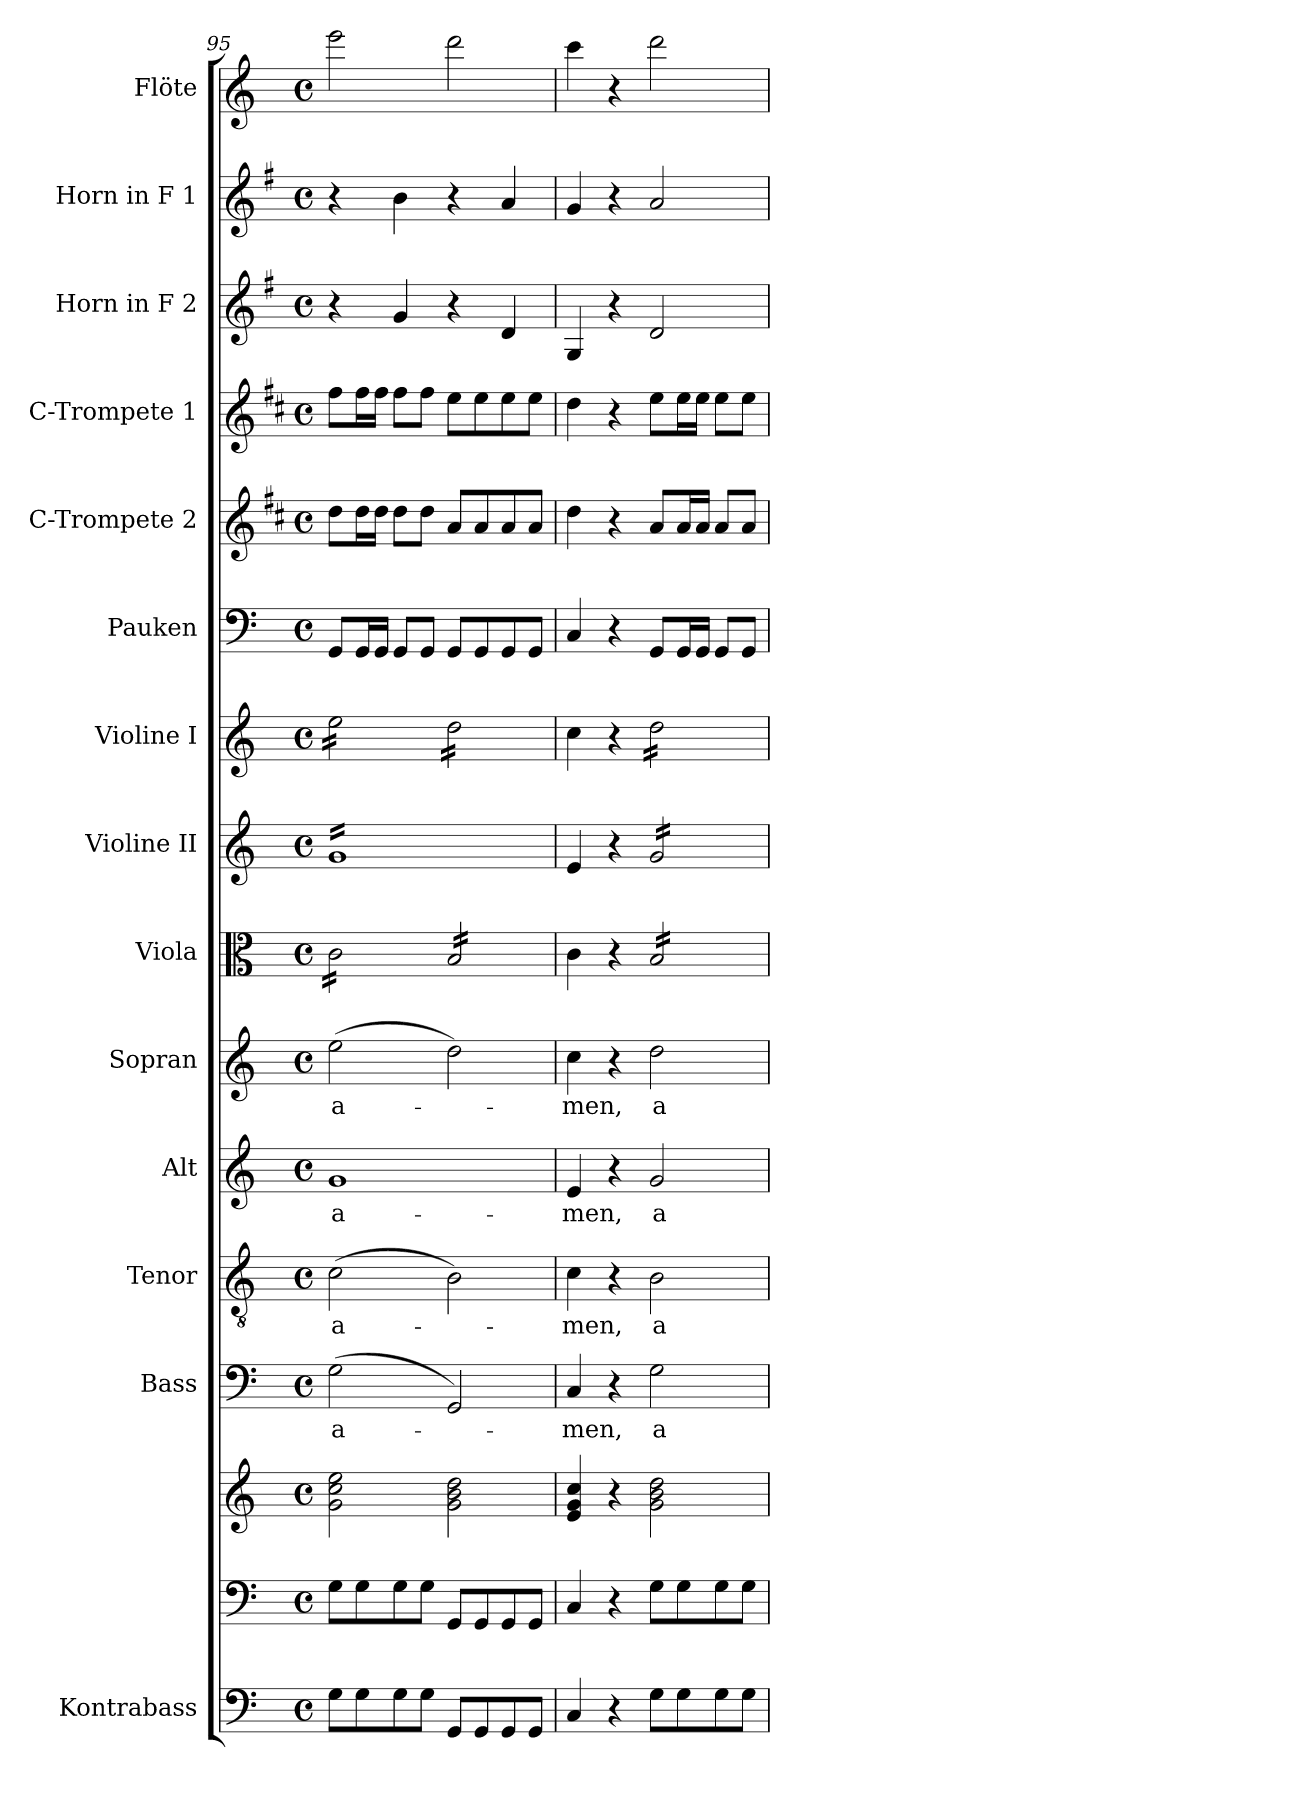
**kern	**kern	**kern	**kern	**text	**kern	**text	**kern	**text	**kern	**text	**kern	**kern	**kern	**kern	**kern	**kern	**kern	**kern	**kern
*part15	*part14	*part14	*part13	*part13	*part12	*part12	*part11	*part11	*part10	*part10	*part9	*part8	*part7	*part6	*part5	*part4	*part3	*part2	*part1
*staff16	*staff15	*staff14	*staff13	*staff13	*staff12	*staff12	*staff11	*staff11	*staff10	*staff10	*staff9	*staff8	*staff7	*staff6	*staff5	*staff4	*staff3	*staff2	*staff1
*I"Kontrabass	*	*	*I"Bass	*	*I"Tenor	*	*I"Alt	*	*I"Sopran	*	*I"Viola	*I"Violine II	*I"Violine I	*I"Pauken	*I"C-Trompete 2	*I"C-Trompete 1	*I"Horn in F 2	*I"Horn in F 1	*I"Flöte
*I'Kb.	*	*	*I'B.	*	*I'T.	*	*I'A.	*	*I'S.	*	*I'Vla.	*I'Vl. II	*I'Vl. I	*I'Pk.	*I'C Trp. 2	*I'C Trp. 1	*	*	*I'Fl.
*clefF4	*clefF4	*clefG2	*clefF4	*	*clefGv2	*	*clefG2	*	*clefG2	*	*clefC3	*clefG2	*clefG2	*clefF4	*clefG2	*clefG2	*clefG2	*clefG2	*clefG2
*ITrd7c12	*	*	*	*	*	*	*	*	*	*	*	*	*	*	*ITrd1c2	*ITrd1c2	*ITrd4c7	*ITrd4c7	*
*k[]	*k[]	*k[]	*k[]	*	*k[]	*	*k[]	*	*k[]	*	*k[]	*k[]	*k[]	*k[]	*k[]	*k[]	*k[]	*k[]	*k[]
*C:	*C:	*C:	*C:	*	*C:	*	*C:	*	*C:	*	*C:	*C:	*C:	*C:	*C:	*C:	*C:	*C:	*C:
*M4/4	*M4/4	*M4/4	*M4/4	*	*M4/4	*	*M4/4	*	*M4/4	*	*M4/4	*M4/4	*M4/4	*M4/4	*M4/4	*M4/4	*M4/4	*M4/4	*M4/4
*met(c)	*met(c)	*met(c)	*met(c)	*	*met(c)	*	*met(c)	*	*met(c)	*	*met(c)	*met(c)	*met(c)	*met(c)	*met(c)	*met(c)	*met(c)	*met(c)	*met(c)
=95	=95	=95	=95	=95	=95	=95	=95	=95	=95	=95	=95	=95	=95	=95	=95	=95	=95	=95	=95
!	!	!	!	!LO:LY:b	!	!LO:LY:b	!	!LO:LY:b	!	!LO:LY:b	!	!	!	!	!	!	!	!	!
*	*	*	*	*	*	*	*	*	*	*	*tremolo	*	*	*	*	*	*	*	*
*	*	*	*	*	*	*	*	*	*	*	*	*tremolo	*	*	*	*	*	*	*
*	*	*	*	*	*	*	*	*	*	*	*	*	*tremolo	*	*	*	*	*	*
8GG\L	8G\L	2g\ 2cc\ 2ee\	(>2G\	a-	(>2c\	a-	1g	a-	(>2ee\	a-	16c\LL	16gLL	16ee\LL	8GG/L	8cc\L	8ee\L	4r	4r	2eee\
.	.	.	.	.	.	.	.	.	.	.	16c\	16g	16ee\	.	.	.	.	.	.
8GG\	8G\	.	.	.	.	.	.	.	.	.	16c\	16g	16ee\	16GG/L	16cc\L	16ee\L	.	.	.
.	.	.	.	.	.	.	.	.	.	.	16c\	16g	16ee\	16GG/JJ	16cc\JJ	16ee\JJ	.	.	.
8GG\	8G\	.	.	.	.	.	.	.	.	.	16c\	16g	16ee\	8GG/L	8cc\L	8ee\L	4c/	4e\	.
.	.	.	.	.	.	.	.	.	.	.	16c\	16g	16ee\	.	.	.	.	.	.
8GG\J	8G\J	.	.	.	.	.	.	.	.	.	16c\	16g	16ee\	8GG/J	8cc\J	8ee\J	.	.	.
.	.	.	.	.	.	.	.	.	.	.	16c\JJ	16g	16ee\JJ	.	.	.	.	.	.
8GGG/L	8GG/L	2g\ 2b\ 2dd\	2GG/)	.	2B\)	.	.	.	2dd\)	.	16B/LL	16g	16dd\LL	8GG/L	8g/L	8dd\L	4r	4r	2ddd\
.	.	.	.	.	.	.	.	.	.	.	16B/	16g	16dd\	.	.	.	.	.	.
8GGG/	8GG/	.	.	.	.	.	.	.	.	.	16B/	16g	16dd\	8GG/	8g/	8dd\	.	.	.
.	.	.	.	.	.	.	.	.	.	.	16B/	16g	16dd\	.	.	.	.	.	.
8GGG/	8GG/	.	.	.	.	.	.	.	.	.	16B/	16g	16dd\	8GG/	8g/	8dd\	4G/	4d/	.
.	.	.	.	.	.	.	.	.	.	.	16B/	16g	16dd\	.	.	.	.	.	.
8GGG/J	8GG/J	.	.	.	.	.	.	.	.	.	16B/	16g	16dd\	8GG/J	8g/J	8dd\J	.	.	.
.	.	.	.	.	.	.	.	.	.	.	16B/JJ	16gJJ	16dd\JJ	.	.	.	.	.	.
*	*	*	*	*	*	*	*	*	*	*	*	*	*Xtremolo	*	*	*	*	*	*
*	*	*	*	*	*	*	*	*	*	*	*	*Xtremolo	*	*	*	*	*	*	*
*	*	*	*	*	*	*	*	*	*	*	*Xtremolo	*	*	*	*	*	*	*	*
=96	=96	=96	=96	=96	=96	=96	=96	=96	=96	=96	=96	=96	=96	=96	=96	=96	=96	=96	=96
!	!	!	!	!LO:LY:b	!	!LO:LY:b	!	!LO:LY:b	!	!LO:LY:b	!	!	!	!	!	!	!	!	!
4CC/	4C/	4e/ 4g/ 4cc/	4C/	-men,	4c\	-men,	4e/	-men,	4cc\	-men,	4c\	4e/	4cc\	4C/	4cc\	4cc\	4C/	4c/	4ccc\
4r	4r	4r	4r	.	4r	.	4r	.	4r	.	4r	4r	4r	4r	4r	4r	4r	4r	4r
!	!	!	!	!LO:LY:b	!	!LO:LY:b	!	!LO:LY:b	!	!LO:LY:b	!	!	!	!	!	!	!	!	!
*	*	*	*	*	*	*	*	*	*	*	*tremolo	*	*	*	*	*	*	*	*
*	*	*	*	*	*	*	*	*	*	*	*	*tremolo	*	*	*	*	*	*	*
*	*	*	*	*	*	*	*	*	*	*	*	*	*tremolo	*	*	*	*	*	*
8GG\L	8G\L	2g\ 2b\ 2dd\	2G\	a-	2B\	a-	2g/	a-	2dd\	a-	16B/LL	16g/LL	16dd\LL	8GG/L	8g/L	8dd\L	2G/	2d/	2ddd\
.	.	.	.	.	.	.	.	.	.	.	16B/	16g/	16dd\	.	.	.	.	.	.
8GG\	8G\	.	.	.	.	.	.	.	.	.	16B/	16g/	16dd\	16GG/L	16g/L	16dd\L	.	.	.
.	.	.	.	.	.	.	.	.	.	.	16B/	16g/	16dd\	16GG/JJ	16g/JJ	16dd\JJ	.	.	.
8GG\	8G\	.	.	.	.	.	.	.	.	.	16B/	16g/	16dd\	8GG/L	8g/L	8dd\L	.	.	.
.	.	.	.	.	.	.	.	.	.	.	16B/	16g/	16dd\	.	.	.	.	.	.
8GG\J	8G\J	.	.	.	.	.	.	.	.	.	16B/	16g/	16dd\	8GG/J	8g/J	8dd\J	.	.	.
.	.	.	.	.	.	.	.	.	.	.	16B/JJ	16g/JJ	16dd\JJ	.	.	.	.	.	.
*	*	*	*	*	*	*	*	*	*	*	*	*	*Xtremolo	*	*	*	*	*	*
*	*	*	*	*	*	*	*	*	*	*	*	*Xtremolo	*	*	*	*	*	*	*
*	*	*	*	*	*	*	*	*	*	*	*Xtremolo	*	*	*	*	*	*	*	*
=	=	=	=	=	=	=	=	=	=	=	=	=	=	=	=	=	=	=	=
*-	*-	*-	*-	*-	*-	*-	*-	*-	*-	*-	*-	*-	*-	*-	*-	*-	*-	*-	*-
